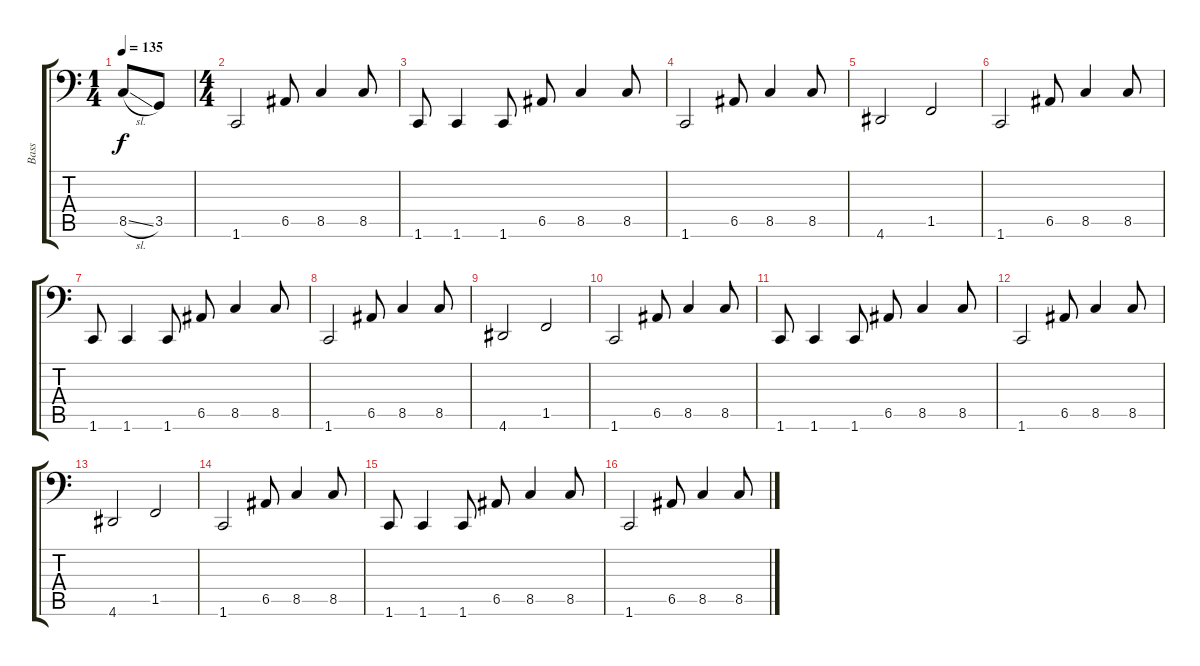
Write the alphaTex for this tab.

\track ("Bass" "Bass") {instrument electricbassfinger}
\staff {score tabs}
\tuning (C3 G2 D2 A1 E1 B0) {hide}
\ts (1 4)
\tempo 135
\clef f4
\ks c
8.5{sl}.8{dy f instrument electricbassfinger} 3.5.8 |
\ts (4 4)
1.6.2 6.5.8 8.5.4 8.5.8 |
1.6.8 1.6.4 1.6.8 6.5.8 8.5.4 8.5.8 |
1.6.2 6.5.8 8.5.4 8.5.8 |
4.6.2 1.5.2 |
1.6.2 6.5.8 8.5.4 8.5.8 |
1.6.8 1.6.4 1.6.8 6.5.8 8.5.4 8.5.8 |
1.6.2 6.5.8 8.5.4 8.5.8 |
4.6.2 1.5.2 |
1.6.2 6.5.8 8.5.4 8.5.8 |
1.6.8 1.6.4 1.6.8 6.5.8 8.5.4 8.5.8 |
1.6.2 6.5.8 8.5.4 8.5.8 |
4.6.2 1.5.2 |
1.6.2 6.5.8 8.5.4 8.5.8 |
1.6.8 1.6.4 1.6.8 6.5.8 8.5.4 8.5.8 |
1.6.2 6.5.8 8.5.4 8.5.8
